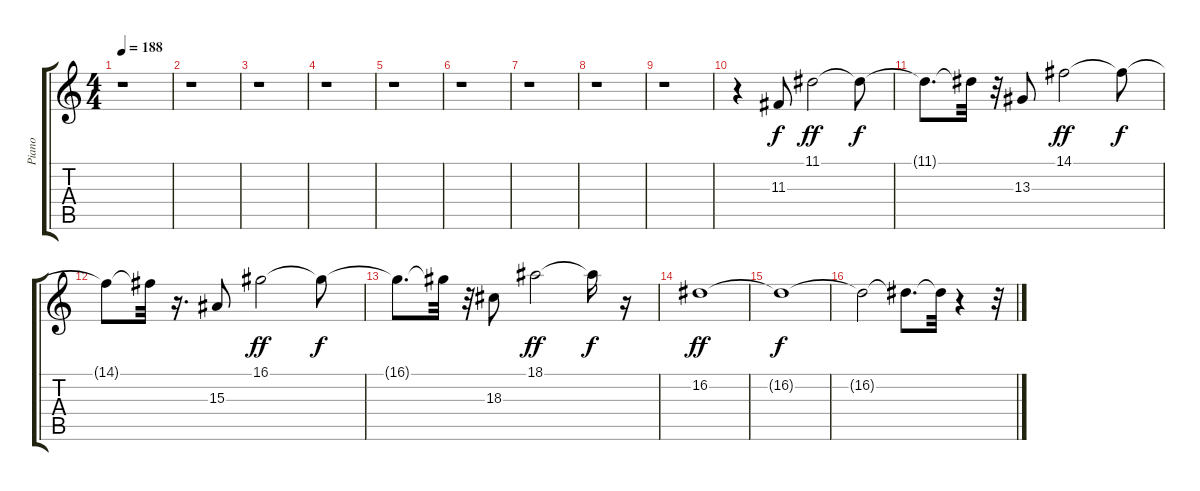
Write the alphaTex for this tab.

\track ("Piano" "Piano") {instrument electricgrandpiano}
\staff {score tabs}
\tuning (E4 B3 G3 D3 A2 E2) {hide}
\ts (4 4)
\tempo 188
\clef g2
\ks c
r.1{dy f} |
r.1 |
r.1 |
r.1 |
r.1 |
r.1 |
r.1 |
r.1 |
r.1 |
r.4 11.3.8 11.1.2{dy ff} 11.1{t}.8{dy f} |
11.1{t}.8{d} 11.1{t}.32 r.32 13.3.8 14.1.2{dy ff} 14.1{t}.8{dy f} |
14.1{t}.8 14.1{t}.32 r.16{d} 15.3.8 16.1.2{dy ff} 16.1{t}.8{dy f} |
16.1{t}.8{d} 16.1{t}.32 r.32 18.3.8 18.1.2{dy ff} 18.1{t}.16{dy f} r.16 |
16.2.1{dy ff} |
16.2{t}.1{dy f} |
16.2{t}.2 16.2{t}.8{d} 16.2{t}.32 r.4 r.32
